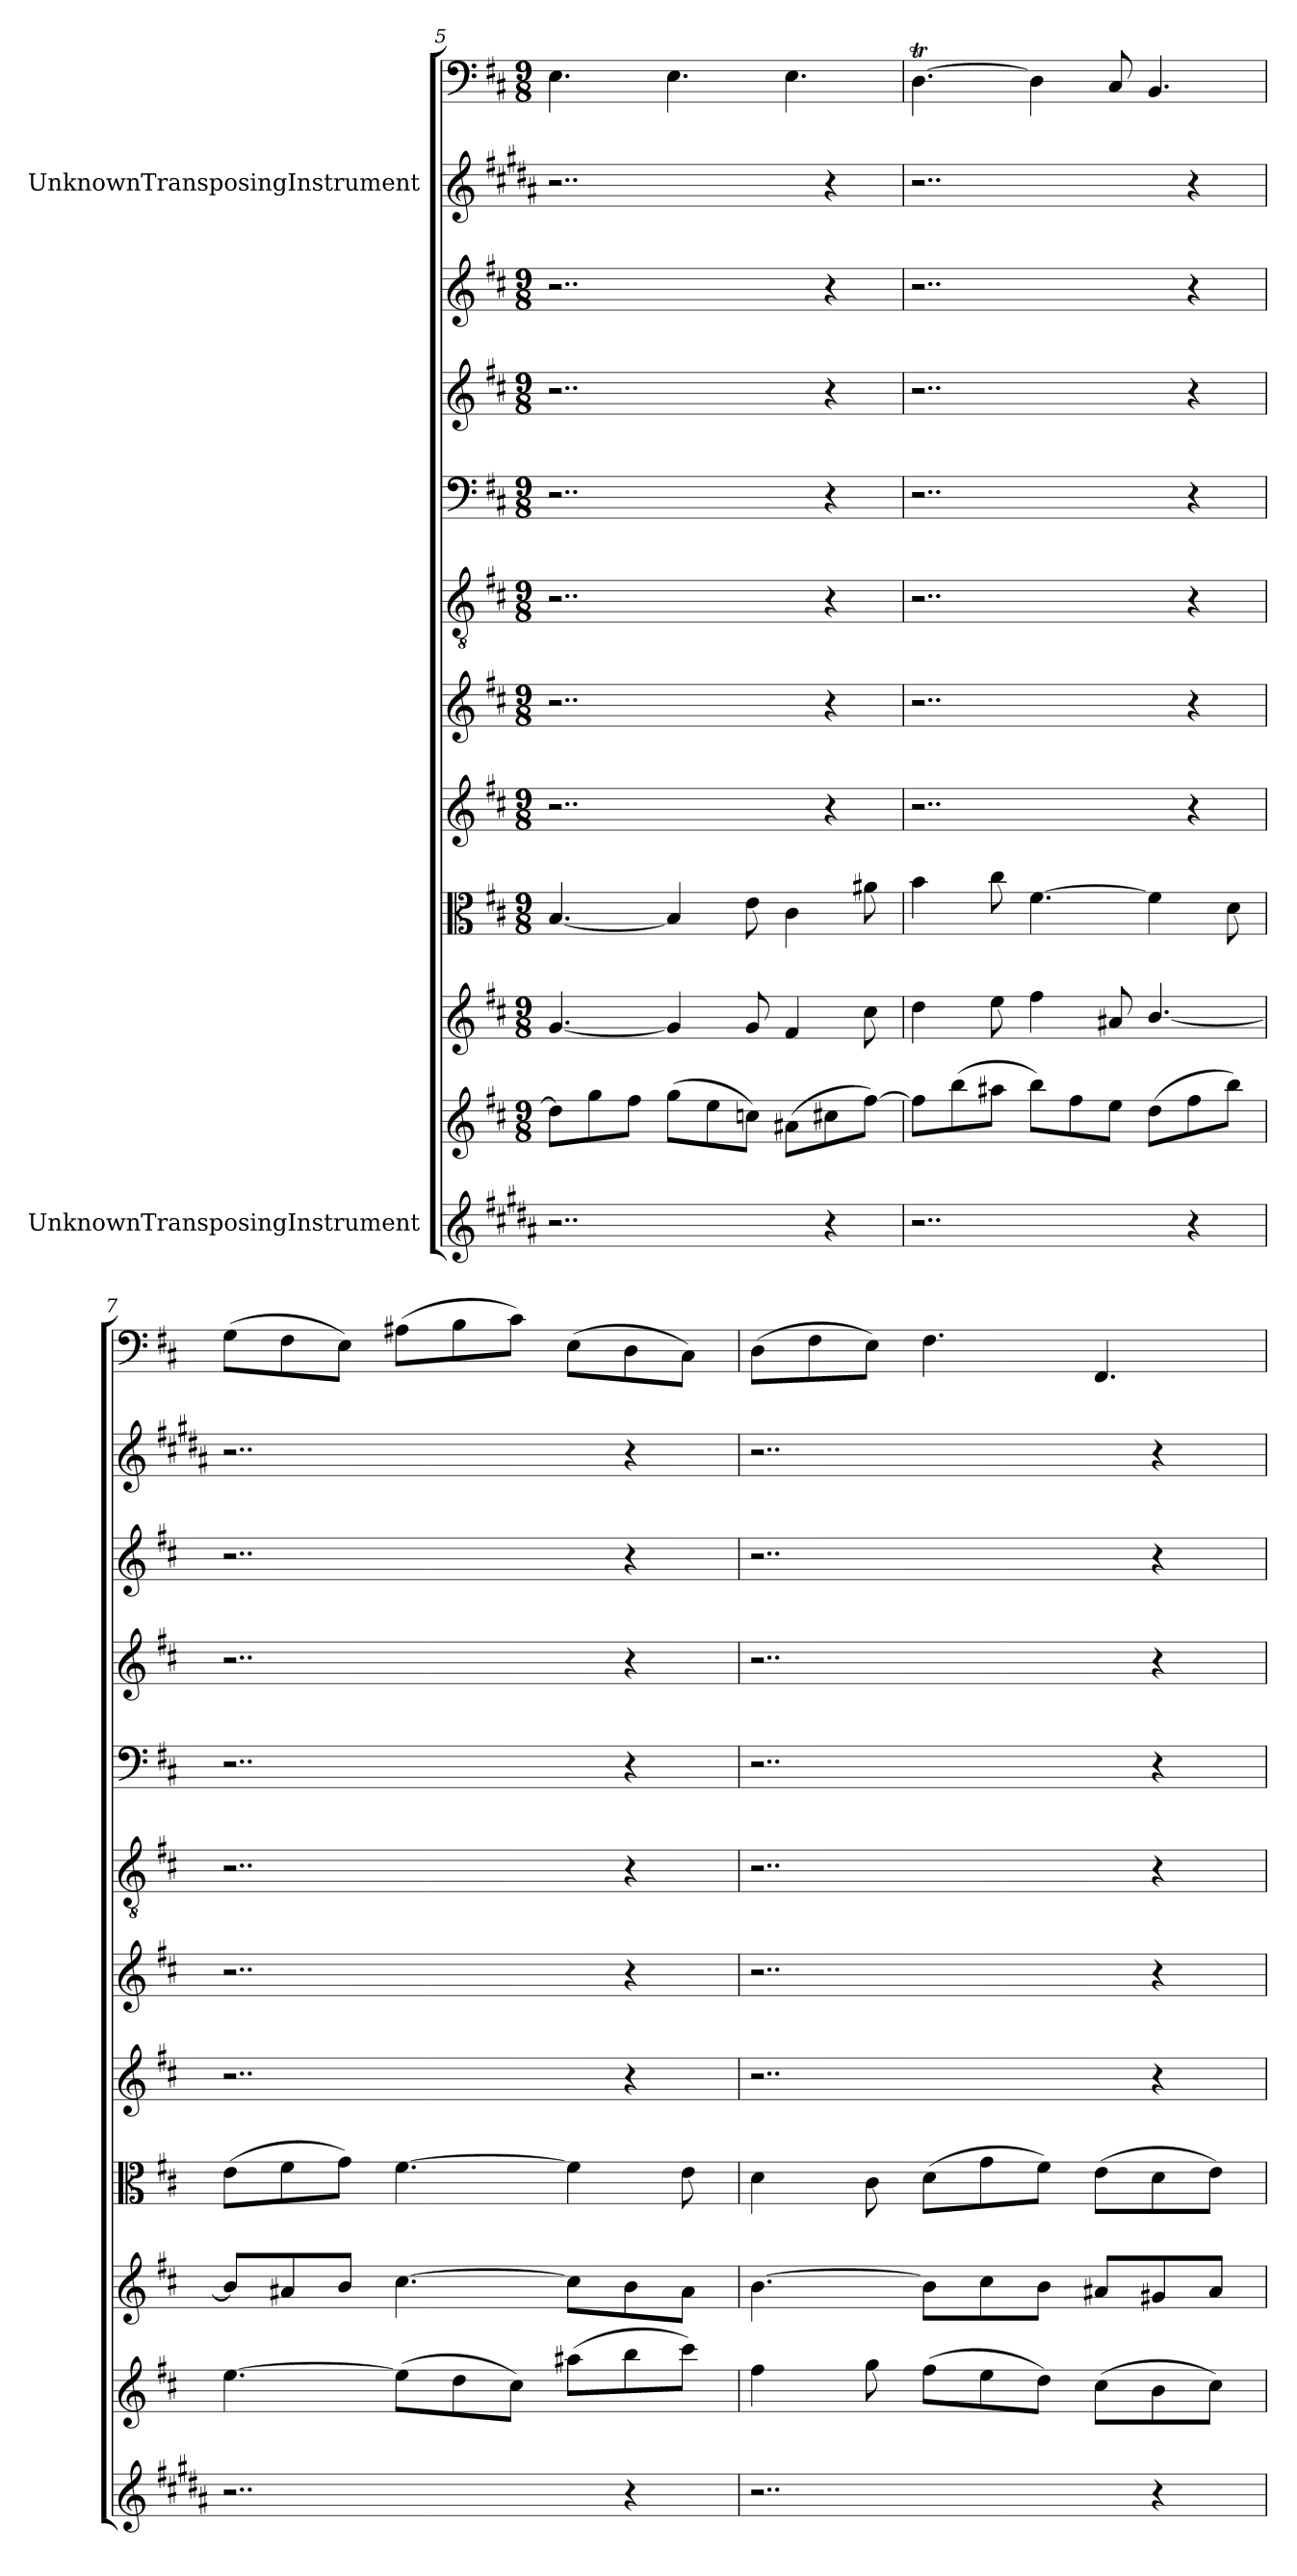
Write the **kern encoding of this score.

**kern	**kern	**kern	**kern	**kern	**kern	**kern	**kern	**kern	**kern	**kern	**kern
*part12	*part11	*part10	*part9	*part8	*part7	*part6	*part5	*part4	*part3	*part2	*part1
*staff12	*staff11	*staff10	*staff9	*staff8	*staff7	*staff6	*staff5	*staff4	*staff3	*staff2	*staff1
*I"UnknownTransposingInstrument	*	*	*	*	*	*	*	*	*	*I"UnknownTransposingInstrument	*
*clefG2	*clefG2	*clefG2	*clefC3	*clefG2	*clefG2	*clefGv2	*clefF4	*clefG2	*clefG2	*clefG2	*clefF4
*ITrd-2c-3	*	*	*	*	*	*	*	*	*	*ITrd-2c-3	*
*k[f#c#]	*k[f#c#]	*k[f#c#]	*k[f#c#]	*k[f#c#]	*k[f#c#]	*k[f#c#]	*k[f#c#]	*k[f#c#]	*k[f#c#]	*k[f#c#]	*k[f#c#]
*	*M9/8	*M9/8	*M9/8	*M9/8	*M9/8	*M9/8	*M9/8	*M9/8	*M9/8	*	*M9/8
=5	=5	=5	=5	=5	=5	=5	=5	=5	=5	=5	=5
2..r	8dd\L]	[4.g/	[4.B/	2..r	2..r	2..r	2..r	2..r	2..r	2..r	4.E\
.	8gg\	.	.	.	.	.	.	.	.	.	.
.	8ff#\J	.	.	.	.	.	.	.	.	.	.
.	(8gg\L	4g/]	4B/]	.	.	.	.	.	.	.	4.E\
.	8ee\	.	.	.	.	.	.	.	.	.	.
.	8ccn\J)	8g/	8e\	.	.	.	.	.	.	.	.
.	(8a#X\L	4f#/	4c#\	.	.	.	.	.	.	.	4.E\
4r	8cc#X\	.	.	4r	4r	4r	4r	4r	4r	4r	.
.	[8ff#\J)	8cc#\	8a#X\	.	.	.	.	.	.	.	.
=6	=6	=6	=6	=6	=6	=6	=6	=6	=6	=6	=6
2..r	8ff#\L]	4dd\	4b\	2..r	2..r	2..r	2..r	2..r	2..r	2..r	[4.DT\
.	(8bb\	.	.	.	.	.	.	.	.	.	.
.	8aa#X\J	8ee\	8cc#\	.	.	.	.	.	.	.	.
.	8bb\L)	4ff#\	[4.f#\	.	.	.	.	.	.	.	4D\]
.	8ff#\	.	.	.	.	.	.	.	.	.	.
.	8ee\J	8a#X/	.	.	.	.	.	.	.	.	8C#/
.	(8dd\L	[4.b/	4f#\]	.	.	.	.	.	.	.	4.BB/
4r	8ff#\	.	.	4r	4r	4r	4r	4r	4r	4r	.
.	8bb\J)	.	8d\	.	.	.	.	.	.	.	.
=7	=7	=7	=7	=7	=7	=7	=7	=7	=7	=7	=7
2..r	[4.ee\	8b/L]	(8e\L	2..r	2..r	2..r	2..r	2..r	2..r	2..r	(8G\L
.	.	8a#X/	8f#\	.	.	.	.	.	.	.	8F#\
.	.	8b/J	8g\J)	.	.	.	.	.	.	.	8E\J)
.	(8ee\L]	[4.cc#\	[4.f#\	.	.	.	.	.	.	.	(8A#X\L
.	8dd\	.	.	.	.	.	.	.	.	.	8B\
.	8cc#\J)	.	.	.	.	.	.	.	.	.	8c#\J)
.	(8aa#X\L	8cc#\L]	4f#\]	.	.	.	.	.	.	.	(8E\L
4r	8bb\	8b\	.	4r	4r	4r	4r	4r	4r	4r	8D\
.	8ccc#\J)	8a#\J	8e\	.	.	.	.	.	.	.	8C#\J)
=8	=8	=8	=8	=8	=8	=8	=8	=8	=8	=8	=8
2..r	4ff#\	[4.b\	4d\	2..r	2..r	2..r	2..r	2..r	2..r	2..r	(8D\L
.	.	.	.	.	.	.	.	.	.	.	8F#\
.	8gg\	.	8c#\	.	.	.	.	.	.	.	8E\J)
.	(8ff#\L	8b\L]	(8d\L	.	.	.	.	.	.	.	4.F#\
.	8ee\	8cc#\	8g\	.	.	.	.	.	.	.	.
.	8dd\J)	8b\J	8f#\J)	.	.	.	.	.	.	.	.
.	(8cc#\L	8a#X/L	(8e\L	.	.	.	.	.	.	.	4.FF#/
4r	8b\	8g#X/	8d\	4r	4r	4r	4r	4r	4r	4r	.
.	8cc#\J)	8a#/J	8e\J)	.	.	.	.	.	.	.	.
=	=	=	=	=	=	=	=	=	=	=	=
*-	*-	*-	*-	*-	*-	*-	*-	*-	*-	*-	*-
